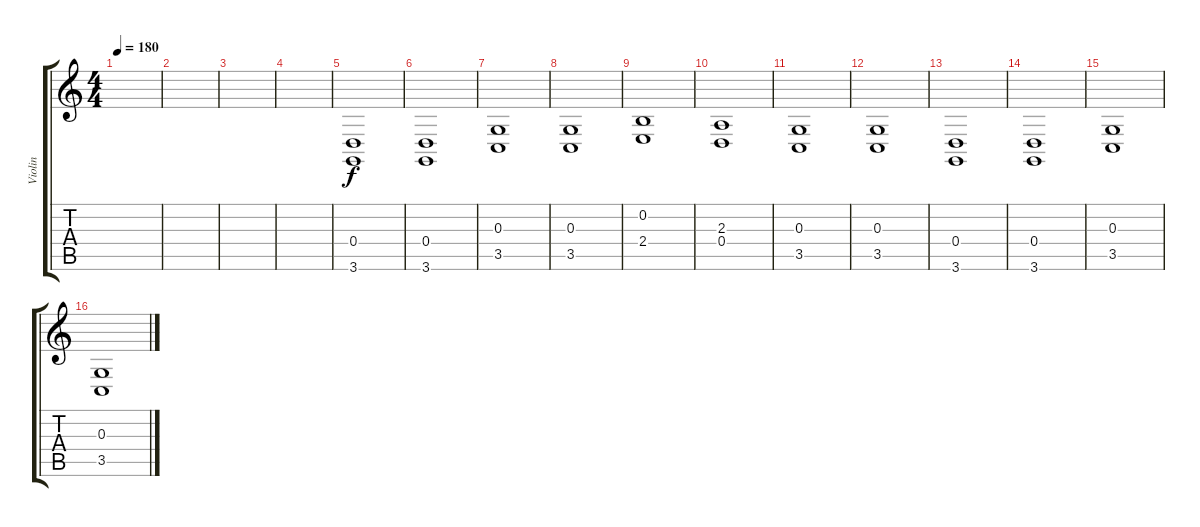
\track ("Violin" "Violin") {instrument violin}
\staff {score tabs}
\tuning (E4 B3 G3 D3 A2 E2) {hide}
\ts (4 4)
\tempo 180
\clef g2
\ks c
|
|
|
|
(0.4 3.6).1 |
(0.4 3.6).1 |
(0.3 3.5).1 |
(0.3 3.5).1 |
(0.2 2.4).1 |
(2.3 0.4).1 |
(0.3 3.5).1 |
(0.3 3.5).1 |
(0.4 3.6).1 |
(0.4 3.6).1 |
(0.3 3.5).1 |
(0.3 3.5).1
